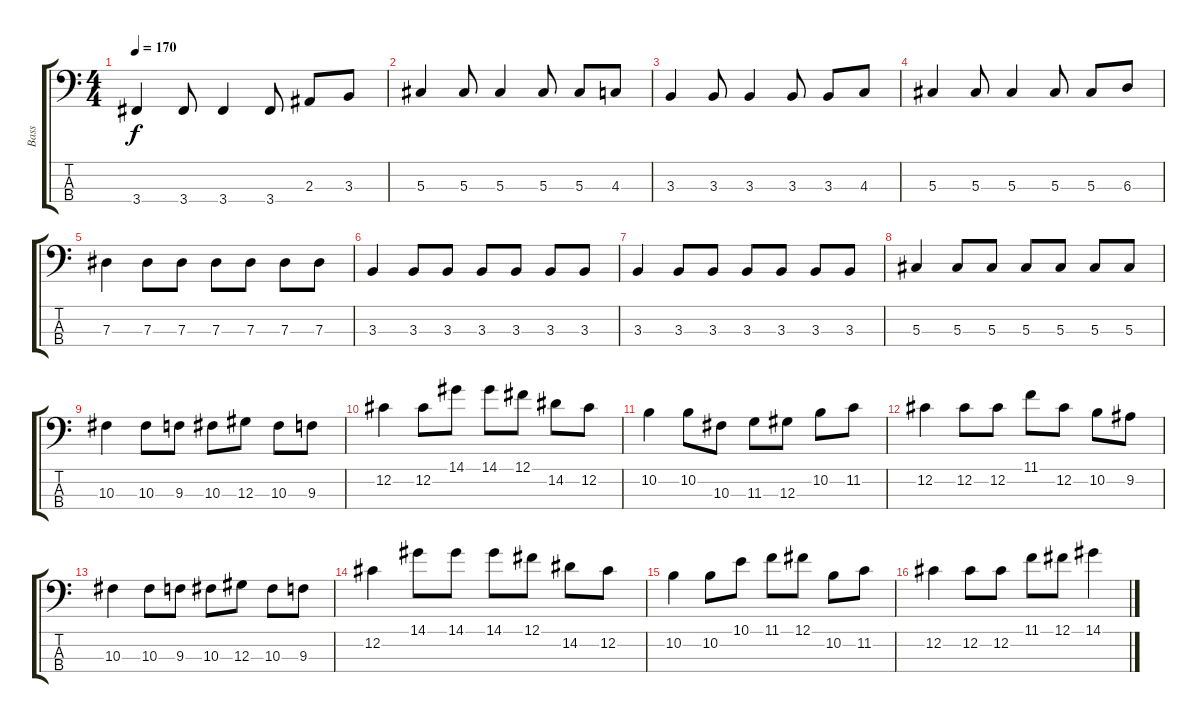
\track ("Bass" "Bass") {instrument electricbasspick}
\staff {score tabs}
\tuning (Gb2 Db2 Ab1 Eb1) {hide}
\ts (4 4)
\tempo 170
\clef f4
\ks c
3.4.4{dy f} 3.4.8 3.4.4 3.4.8 2.3.8 3.3.8 |
5.3.4 5.3.8 5.3.4 5.3.8 5.3.8 4.3.8 |
3.3.4 3.3.8 3.3.4 3.3.8 3.3.8 4.3.8 |
5.3.4 5.3.8 5.3.4 5.3.8 5.3.8 6.3.8 |
7.3.4 7.3.8 7.3.8 7.3.8 7.3.8 7.3.8 7.3.8 |
3.3.4 3.3.8 3.3.8 3.3.8 3.3.8 3.3.8 3.3.8 |
3.3.4 3.3.8 3.3.8 3.3.8 3.3.8 3.3.8 3.3.8 |
5.3.4 5.3.8 5.3.8 5.3.8 5.3.8 5.3.8 5.3.8 |
10.3.4 10.3.8 9.3.8 10.3.8 12.3.8 10.3.8 9.3.8 |
12.2.4 12.2.8 14.1.8 14.1.8 12.1.8 14.2.8 12.2.8 |
10.2.4 10.2.8 10.3.8 11.3.8 12.3.8 10.2.8 11.2.8 |
12.2.4 12.2.8 12.2.8 11.1.8 12.2.8 10.2.8 9.2.8 |
10.3.4 10.3.8 9.3.8 10.3.8 12.3.8 10.3.8 9.3.8 |
12.2.4 14.1.8 14.1.8 14.1.8 12.1.8 14.2.8 12.2.8 |
10.2.4 10.2.8 10.1.8 11.1.8 12.1.8 10.2.8 11.2.8 |
12.2.4 12.2.8 12.2.8 11.1.8 12.1.8 14.1.4
